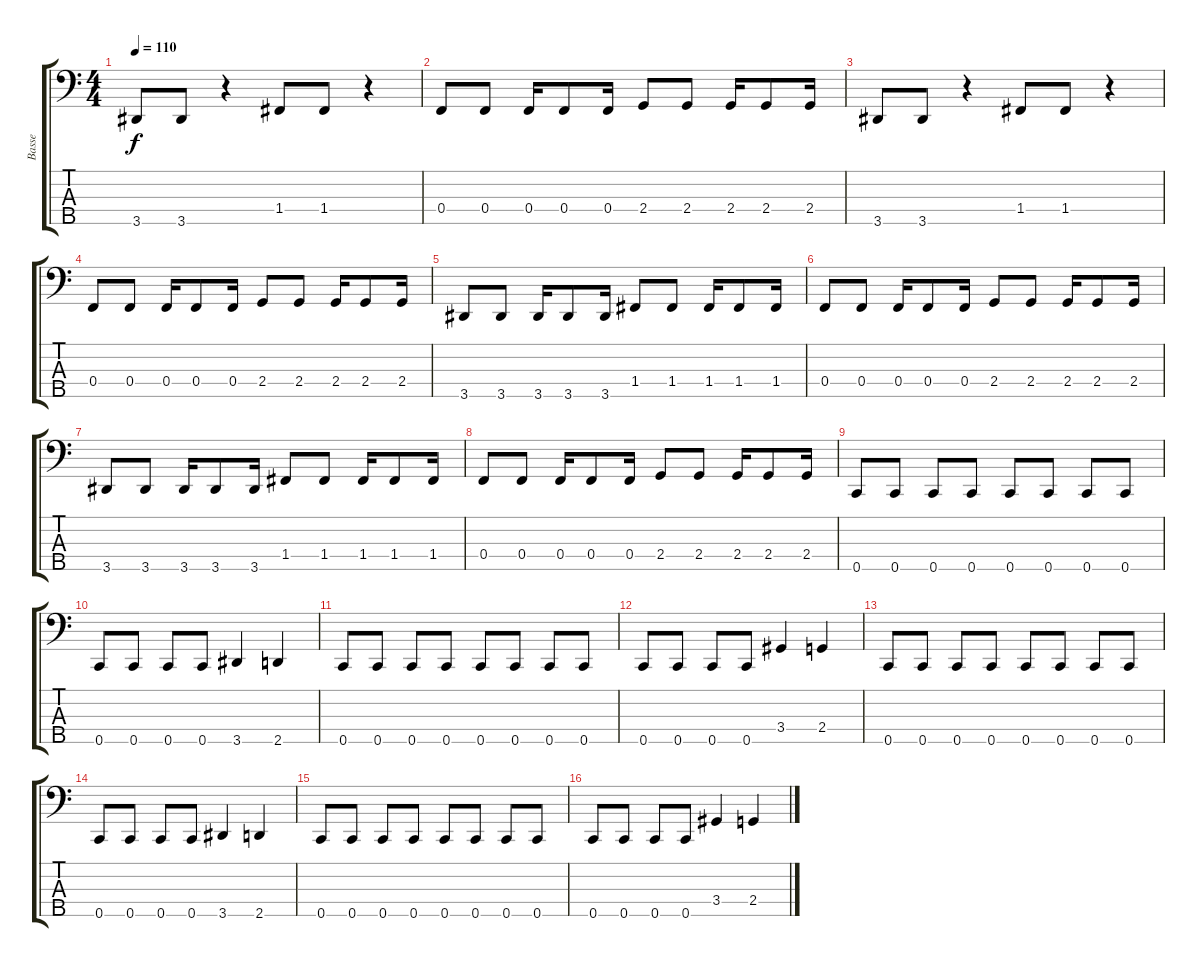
\track ("Basse" "Basse") {instrument electricbassfinger}
\staff {score tabs}
\tuning (Ab2 Eb2 Bb1 F1 C1) {hide}
\ts (4 4)
\tempo 110
\clef f4
\ks c
3.5.8{dy f} 3.5.8 r.4 1.4.8 1.4.8 r.4 |
0.4.8 0.4.8 0.4.16 0.4.8 0.4.16 2.4.8 2.4.8 2.4.16 2.4.8 2.4.16 |
3.5.8 3.5.8 r.4 1.4.8 1.4.8 r.4 |
0.4.8 0.4.8 0.4.16 0.4.8 0.4.16 2.4.8 2.4.8 2.4.16 2.4.8 2.4.16 |
3.5.8 3.5.8 3.5.16 3.5.8 3.5.16 1.4.8 1.4.8 1.4.16 1.4.8 1.4.16 |
0.4.8 0.4.8 0.4.16 0.4.8 0.4.16 2.4.8 2.4.8 2.4.16 2.4.8 2.4.16 |
3.5.8 3.5.8 3.5.16 3.5.8 3.5.16 1.4.8 1.4.8 1.4.16 1.4.8 1.4.16 |
0.4.8 0.4.8 0.4.16 0.4.8 0.4.16 2.4.8 2.4.8 2.4.16 2.4.8 2.4.16 |
0.5.8 0.5.8 0.5.8 0.5.8 0.5.8 0.5.8 0.5.8 0.5.8 |
0.5.8 0.5.8 0.5.8 0.5.8 3.5.4 2.5.4 |
0.5.8 0.5.8 0.5.8 0.5.8 0.5.8 0.5.8 0.5.8 0.5.8 |
0.5.8 0.5.8 0.5.8 0.5.8 3.4.4 2.4.4 |
0.5.8 0.5.8 0.5.8 0.5.8 0.5.8 0.5.8 0.5.8 0.5.8 |
0.5.8 0.5.8 0.5.8 0.5.8 3.5.4 2.5.4 |
0.5.8 0.5.8 0.5.8 0.5.8 0.5.8 0.5.8 0.5.8 0.5.8 |
0.5.8 0.5.8 0.5.8 0.5.8 3.4.4 2.4.4
